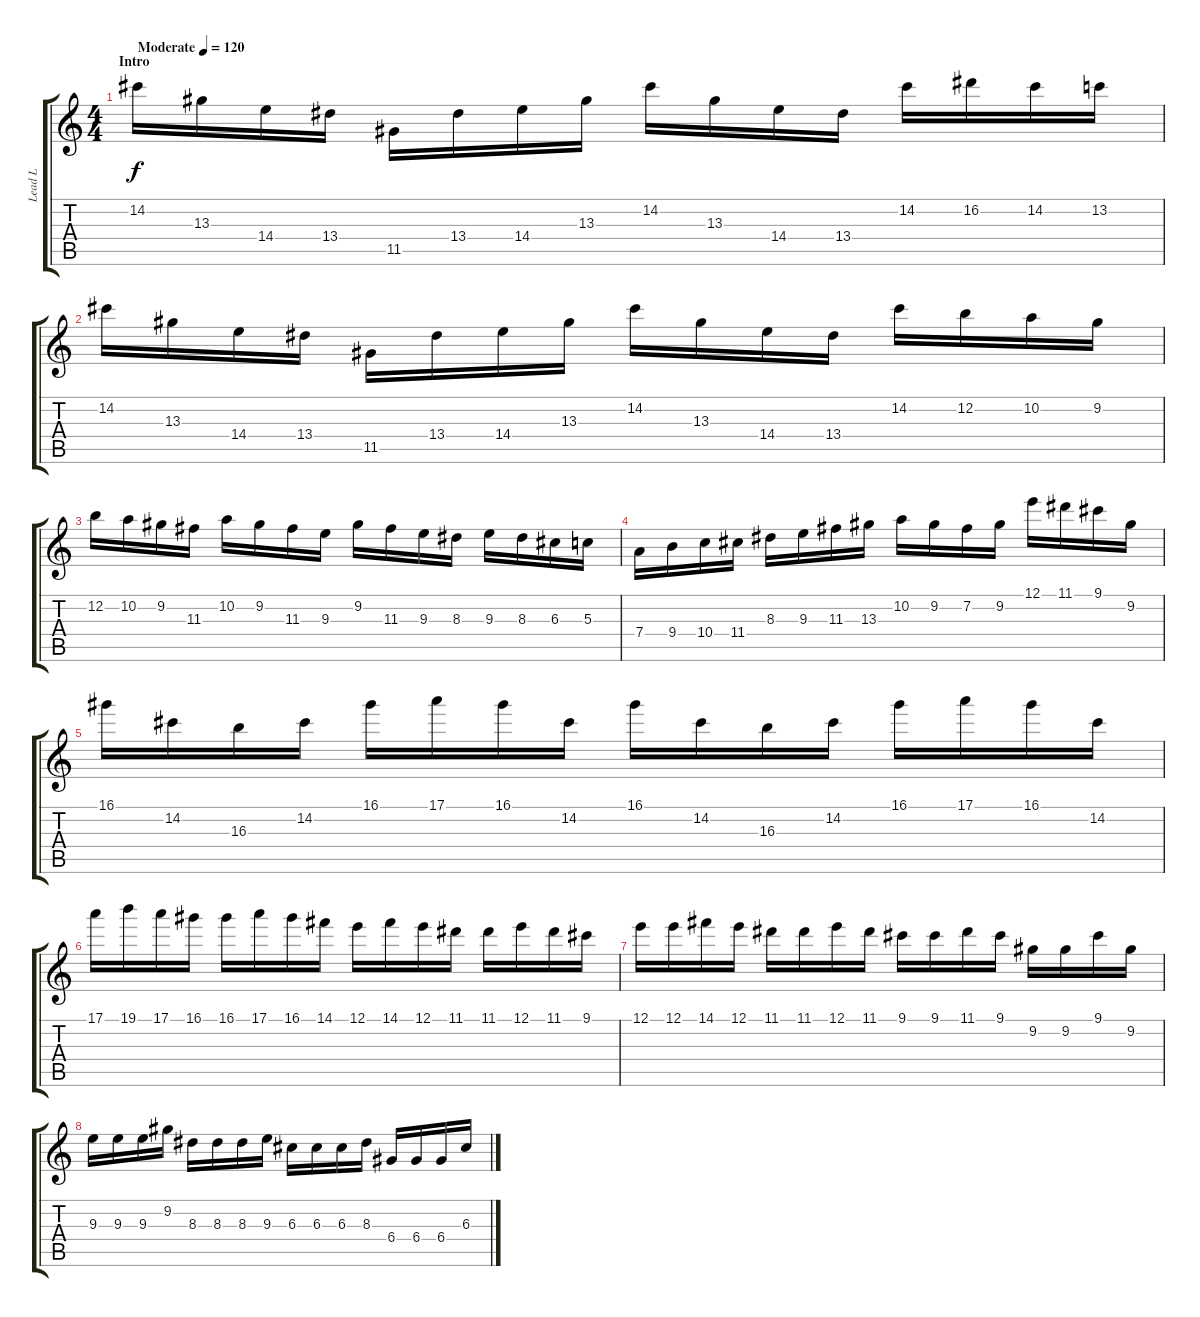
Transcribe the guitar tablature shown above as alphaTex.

\track ("Lead L" "Lead L") {instrument distortionguitar}
\staff {score tabs}
\tuning (E4 B3 G3 D3 A2 E2) {hide}
\ts (4 4)
\section ("" "Intro")
\tempo (120 "Moderate")
\clef g2
\ks c
14.2.16{dy f instrument distortionguitar} 13.3.16 14.4.16 13.4.16 11.5.16 13.4.16 14.4.16 13.3.16 14.2.16 13.3.16 14.4.16 13.4.16 14.2.16 16.2.16 14.2.16 13.2.16 |
14.2.16 13.3.16 14.4.16 13.4.16 11.5.16 13.4.16 14.4.16 13.3.16 14.2.16 13.3.16 14.4.16 13.4.16 14.2.16 12.2.16 10.2.16 9.2.16 |
12.2.16 10.2.16 9.2.16 11.3.16 10.2.16 9.2.16 11.3.16 9.3.16 9.2.16 11.3.16 9.3.16 8.3.16 9.3.16 8.3.16 6.3.16 5.3.16 |
7.4.16 9.4.16 10.4.16 11.4.16 8.3.16 9.3.16 11.3.16 13.3.16 10.2.16 9.2.16 7.2.16 9.2.16 12.1.16 11.1.16 9.1.16 9.2.16 |
16.1.16 14.2.16 16.3.16 14.2.16 16.1.16 17.1.16 16.1.16 14.2.16 16.1.16 14.2.16 16.3.16 14.2.16 16.1.16 17.1.16 16.1.16 14.2.16 |
17.1.16 19.1.16 17.1.16 16.1.16 16.1.16 17.1.16 16.1.16 14.1.16 12.1.16 14.1.16 12.1.16 11.1.16 11.1.16 12.1.16 11.1.16 9.1.16 |
12.1.16 12.1.16 14.1.16 12.1.16 11.1.16 11.1.16 12.1.16 11.1.16 9.1.16 9.1.16 11.1.16 9.1.16 9.2.16 9.2.16 9.1.16 9.2.16 |
9.3.16 9.3.16 9.3.16 9.2.16 8.3.16 8.3.16 8.3.16 9.3.16 6.3.16 6.3.16 6.3.16 8.3.16 6.4.16 6.4.16 6.4.16 6.3.16
